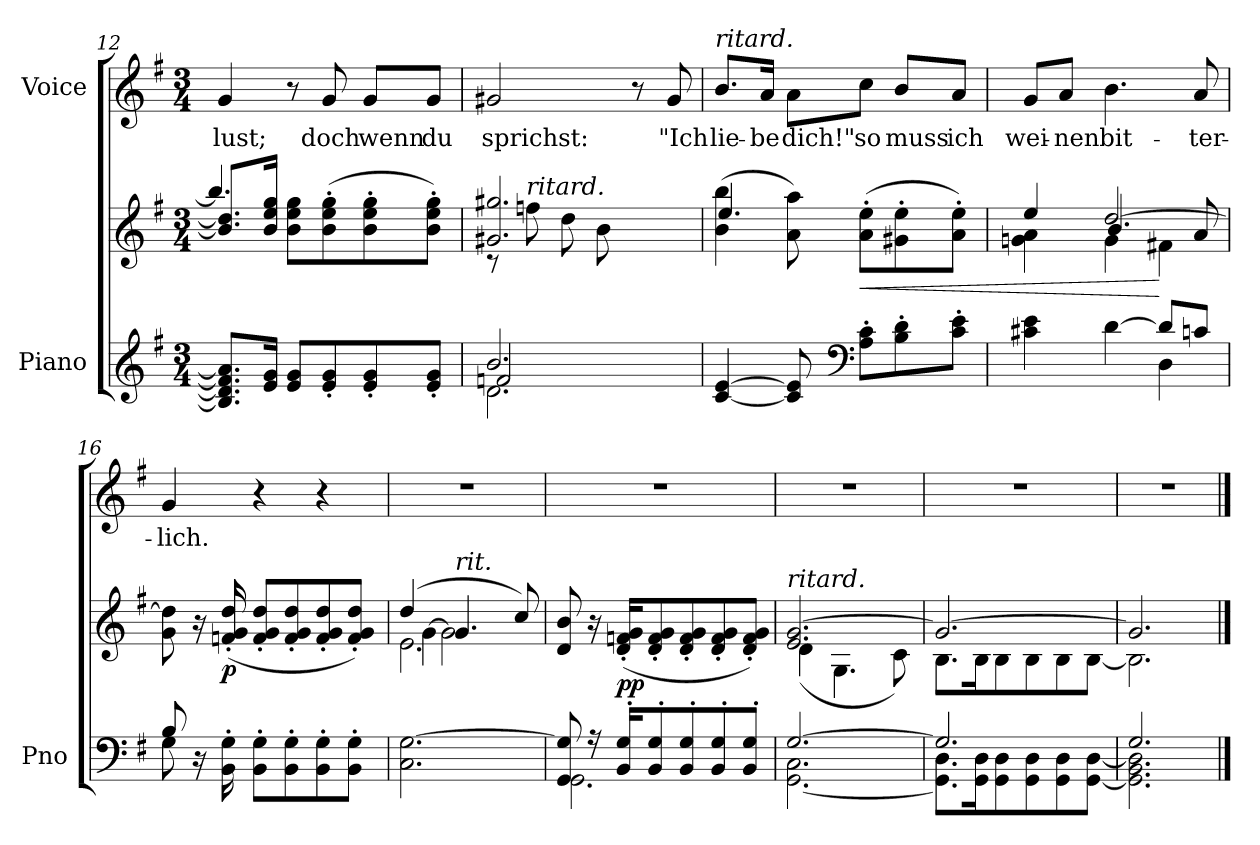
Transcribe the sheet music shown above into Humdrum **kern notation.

**kern	**kern	**dynam	**kern	**text
*part2	*part2	*part2	*part1	*part1
*staff3	*staff2	*staff2/3	*staff1	*staff1
*I"Piano	*	*	*I"Voice	*
*I'Pno	*	*	*	*
!!LO:LB:g=z
*clefG2	*clefG2	*	*clefG2	*
*k[f#]	*k[f#]	*	*k[f#]	*
*M3/4	*M3/4	*	*M3/4	*
=12	=12	=12	=12	=12
*	*^	*	*	*
!	!	!	!	!	!LO:LY:b
8.B/] 8.d#/] 8.f#/] 8.a/]L	8.b/] 8.dd#/]L	4.bb/]	.	4g/	-lust;
16e/ 16g/Jk	16b/ 16ee/ 16gg/Jk	.	.	.	.
8e/ 8g/L	8b\ 8ee\ 8gg\L	.	.	8r	.
!	!	!	!	!	!LO:LY:b
8e/' 8g/'	(>8b\'> 8ee\'> 8gg\'>	4.ryy	.	8g/	doch
!	!	!	!	!	!LO:LY:b
8e/' 8g/'	8b\'> 8ee\'> 8gg\'>	.	.	8g/L	wenn
!	!	!	!	!	!LO:LY:b
8e/' 8g/'J	8b\'> 8ee\'> 8gg\'>J)	.	.	8g/J	du
=13	=13	=13	=13	=13	=13
*^	*	*	*	*	*
*	*^	*	*	*	*	*
*	*	*^	*	*	*	*	*
!	!	!	!	!	!	!	!	!LO:LY:b
2ryy	2.b/	2.d\	2fn/	2.g#X/ 2.gg#X/	8r	.	2g#X/	sprichst:
!	!	!	!	!	!LO:TX:a:i:t=ritard.	!	!	!
.	.	.	.	.	(8ffn\L	.	.	.
.	.	.	.	.	8dd\	.	.	.
.	.	.	.	.	8b\	.	.	.
8g#X/	.	.	4ryy	.	4ryy	.	8r	.
!	!	!	!	!	!	!	!	!LO:LY:b
8f/J)	.	.	.	.	.	.	8g#/	"Ich
*v	*v	*v	*v	*	*	*	*	*
=14	=14	=14	=14	=14	=14
!	!	!	!	!LO:TX:a:i:t=ritard.	!
!	!	!	!	!	!LO:LY:b
[4c/ [4e/	(>4b\ 4bb\	4.ee/	.	8.b/L	lie-
!	!	!	!	!	!LO:LY:b
.	.	.	.	16a/Jk	-be
!	!	!	!	!	!LO:LY:b
8c/] 8e/]	8a\ 8aa\)	.	.	8a\L	dich!"
*clefF4	*	*	*	*	*
!	!	!	!LO:HP:b	!	!LO:LY:b
8A\' 8c\'L	(<8a\'< 8ee\'<L	4.ryy	<	8cc\J	so
!	!	!	!	!	!LO:LY:b
8B\' 8d\'	8g#X\'< 8ee\'<	.	.	8b/L	muss
!	!	!	!	!	!LO:LY:b
8c\' 8e\'J	8a\'< 8ee\'<J)	.	.	8a/J	ich
=15	=15	=15	=15	=15	=15
*^	*	*^	*	*	*
!	!	!	!	!	!	!	!LO:LY:b
4c#X\ 4e\	2ryy	4ee/	4gn\ 4a\	4ryy	.	8g/L	wei-
!	!	!	!	!	!	!	!LO:LY:b
.	.	.	.	.	.	8a/J	-nen
!	!	!	!	!	!	!	!LO:LY:b
[>4d\	.	[2dd/	4g\	4.b/	.	4.b\	bit-
8d/L]	4D\	.	4f#X\	.	[	.	.
!	!	!	!	!	!	!	!LO:LY:b
8cn/J	.	.	.	8a/	.	8a/	-ter-
!!LO:PB:g=z
=16	=16	=16	=16	=16	=16	=16	=16
!	!	!	!	!	!	!	!LO:LY:b
*	*	*v	*v	*v	*	*	*
8B/	8G\	8g\ 8dd\]	.	4g/	-lich.
16r	16ryy	16r	.	.	.
!	!	!	!LO:DY:b	!	!
16BB\'> 16G\'>	2ryy	(16fn/' 16g/' 16dd/'	p	.	.
8BB\'> 8G\'>L	.	8f/' 8g/' 8dd/'L	.	4r	.
8BB\'> 8G\'>	.	8f/' 8g/' 8dd/'	.	.	.
8BB\'> 8G\'>	.	8f/' 8g/' 8dd/'	.	4r	.
8BB\'> 8G\'>J	.	8f/' 8g/' 8dd/'J)	.	.	.
.	16ryy	.	.	.	.
*v	*v	*	*	*	*
=17	=17	=17	=17	=17
*	*^	*	*	*
*	*	*^	*	*	*
2.C\ [>2.G\	(4dd/	2.e\	[>4g\	.	2.r	.
!	!LO:TX:a:i:t=rit.	!	!	!	!	!
.	4.g/	.	2g\]	.	.	.
.	8cc/)	.	.	.	.	.
*	*v	*v	*v	*	*	*
=18	=18	=18	=18	=18
*^	*	*	*	*
8GG/ 8G/]	2.GG\	8d/ 8b/	.	2.r	.
16r	.	16r	.	.	.
!	!	!	!LO:DY:b	!	!
16BB/' 16G/'KL	.	(16d/' 16fn/' 16g/'KL	pp	.	.
8BB/' 8G/'	.	8d/' 8f/' 8g/'	.	.	.
8BB/' 8G/'	.	8d/' 8f/' 8g/'	.	.	.
8BB/' 8G/'	.	8d/' 8f/' 8g/'	.	.	.
8BB/' 8G/'J	.	8d/' 8f/' 8g/'J)	.	.	.
=19	=19	=19	=19	=19	=19
*	*	*^	*	*	*
!	!	!LO:TX:a:i:t=ritard.	!	!	!	!
[2.G/	[2.GG\ 2.C\	2.e/ [2.g/	(4d\	.	2.r	.
.	.	.	4.G\	.	.	.
.	.	.	8c\)	.	.	.
=20	=20	=20	=20	=20	=20	=20
2.G/]	8.GG\] 8.D\L	2.g/_	8.B\L	.	2.r	.
.	16GG\ 16D\K	.	16B\K	.	.	.
.	8GG\ 8D\	.	8B\	.	.	.
.	8GG\ 8D\	.	8B\	.	.	.
.	8GG\ 8D\	.	8B\	.	.	.
.	[8GG\ [8D\J	.	[8B\J	.	.	.
=21	=21	=21	=21	=21	=21	=21
2.G/	2.GG\] 2.BB\ 2.D\]	2.g/]	2.B\]	.	2.r	.
*v	*v	*	*	*	*	*
*	*v	*v	*	*	*
==	==	==	==	==
*-	*-	*-	*-	*-
